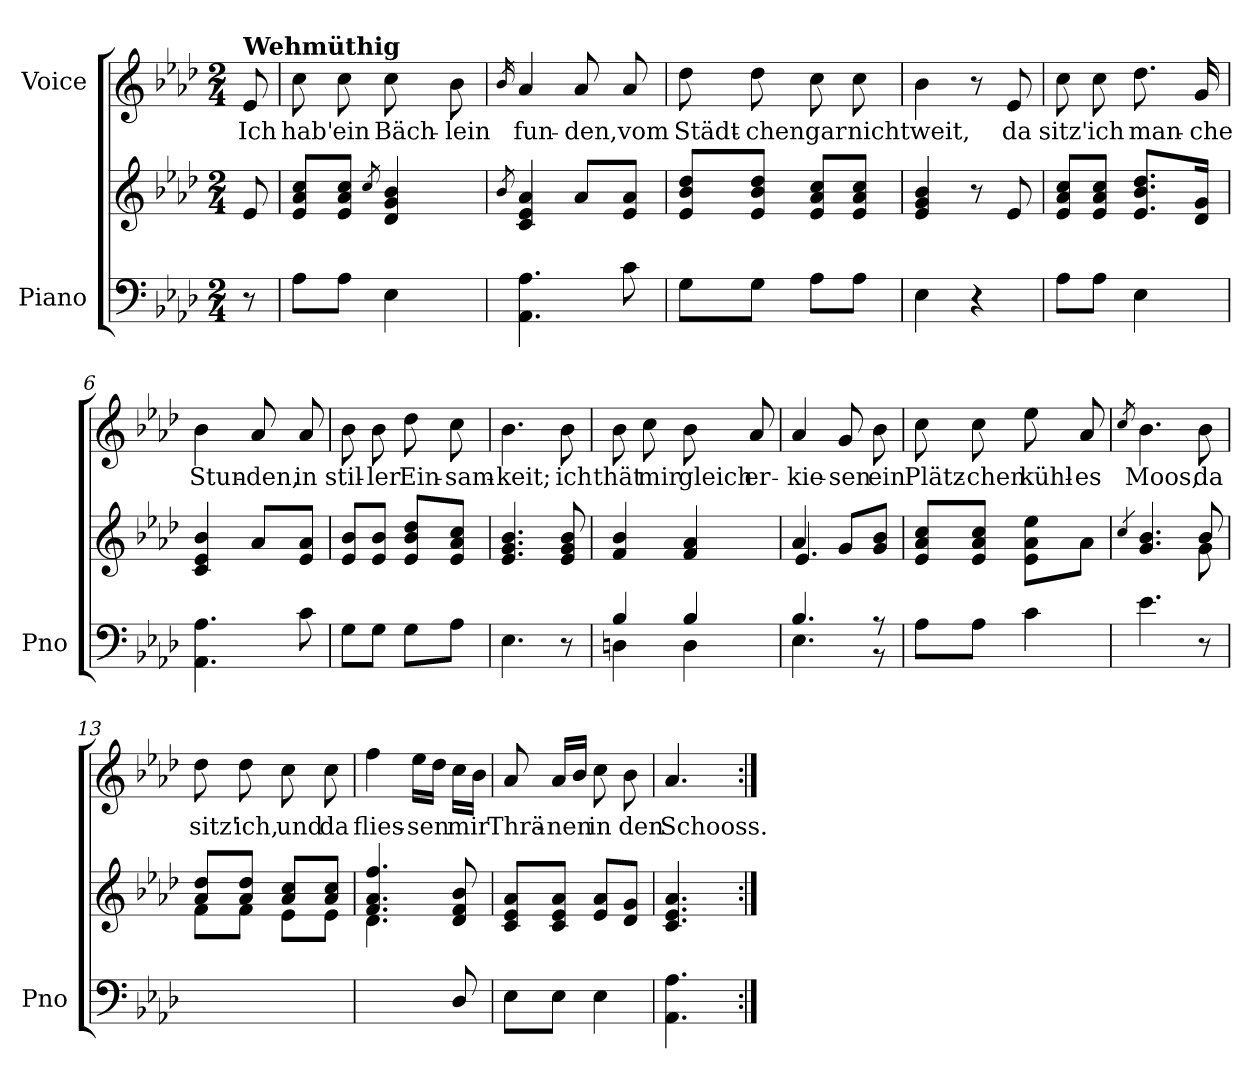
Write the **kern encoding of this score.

**kern	**kern	**kern	**text
*part2	*part2	*part1	*part1
*staff3	*staff2	*staff1	*staff1
*I"Piano	*	*I"Voice	*
*I'Pno	*	*	*
*clefF4	*clefG2	*clefG2	*
*k[b-e-a-d-]	*k[b-e-a-d-]	*k[b-e-a-d-]	*
*M2/4	*M2/4	*M2/4	*
=	=	=	=
!	!	!LO:TX:a:B:t=Wehmüthig	!
!	!	!	!LO:LY:b
8r	8e-/	8e-/	Ich
=1	=1	=1	=1
!	!	!	!LO:LY:b
8A-\L	8e-/ 8a-/ 8cc/L	8cc\	hab'
!	!	!	!LO:LY:b
8A-\J	8e-/ 8a-/ 8cc/J	8cc\	ein
.	8qcc/	.	.
!	!	!	!LO:LY:b
4E-\	4d-/ 4g/ 4b-/	8cc\	Bäch-
!	!	!	!LO:LY:b
.	.	8b-\	-lein
=2	=2	=2	=2
.	8qb-/	16qb-/	.
!	!	!	!LO:LY:b
4.AA-\ 4.A-\	4c/ 4e-/ 4a-/	4a-/	fun-
!	!	!	!LO:LY:b
.	8a-/L	8a-/	-den,
!	!	!	!LO:LY:b
8c\	8e-/ 8a-/J	8a-/	vom
=3	=3	=3	=3
!	!	!	!LO:LY:b
8G\L	8e-/ 8b-/ 8dd-/L	8dd-\	Städt-
!	!	!	!LO:LY:b
8G\J	8e-/ 8b-/ 8dd-/J	8dd-\	-chen
!	!	!	!LO:LY:b
8A-\L	8e-/ 8a-/ 8cc/L	8cc\	gar
!	!	!	!LO:LY:b
8A-\J	8e-/ 8a-/ 8cc/J	8cc\	nicht
=4	=4	=4	=4
!	!	!	!LO:LY:b
4E-\	4e-/ 4g/ 4b-/	4b-\	weit,
4r	8r	8r	.
!	!	!	!LO:LY:b
.	8e-/	8e-/	da
=5	=5	=5	=5
!	!	!	!LO:LY:b
8A-\L	8e-/ 8a-/ 8cc/L	8cc\	sitz'
!	!	!	!LO:LY:b
8A-\J	8e-/ 8a-/ 8cc/J	8cc\	ich
!	!	!	!LO:LY:b
4E-\	8.e-/ 8.b-/ 8.dd-/L	8.dd-\	man-
!	!	!	!LO:LY:b
.	16d-/ 16g/Jk	16g/	-che
!!LO:LB:g=z
=6	=6	=6	=6
!	!	!	!LO:LY:b
4.AA-\ 4.A-\	4c/ 4e-/ 4b-/	4b-\	Stun-
!	!	!	!LO:LY:b
.	8a-/L	8a-/	-den,
!	!	!	!LO:LY:b
8c\	8e-/ 8a-/J	8a-/	in
=7	=7	=7	=7
!	!	!	!LO:LY:b
8G\L	8e-/ 8b-/L	8b-\	stil-
!	!	!	!LO:LY:b
8G\J	8e-/ 8b-/J	8b-\	-ler
!	!	!	!LO:LY:b
8G\L	8e-/ 8b-/ 8dd-/L	8dd-\	Ein-
!	!	!	!LO:LY:b
8A-\J	8e-/ 8a-/ 8cc/J	8cc\	-sam-
=8	=8	=8	=8
!	!	!	!LO:LY:b
4.E-\	4.e-/ 4.g/ 4.b-/	4.b-\	-keit;
!	!	!	!LO:LY:b
8r	8e-/ 8g/ 8b-/	8b-\	ich
=9	=9	=9	=9
*^	*	*	*
!	!	!	!	!LO:LY:b
4Dn\	4B-/	4f/ 4b-/	8b-\	thät
!	!	!	!	!LO:LY:b
.	.	.	8cc\	mir
!	!	!	!	!LO:LY:b
4D\	4B-/	4f/ 4a-/	8b-\	gleich
!	!	!	!	!LO:LY:b
.	.	.	8a-/	er-
=10	=10	=10	=10	=10
*	*	*^	*	*
!	!	!	!	!	!LO:LY:b
4.E-\	4.B-/	4a-/	4.e-/	4a-/	-kie-
!	!	!	!	!	!LO:LY:b
.	.	8g/L	.	8g/	-sen
!	!	!	!	!	!LO:LY:b
8r	8r	8g/ 8b-/J	8rgyy	8b-\	ein
=11	=11	=11	=11	=11	=11
!	!	!	!	!	!LO:LY:b
*v	*v	*	*	*	*
*	*v	*v	*	*
8A-\L	8e-/ 8a-/ 8cc/L	8cc\	Plätz-
!	!	!	!LO:LY:b
8A-\J	8e-/ 8a-/ 8cc/J	8cc\	-chen
!	!	!	!LO:LY:b
4c\	8e-\ 8a-\ 8ee-\L	8ee-\	kühl-
!	!	!	!LO:LY:b
.	8a-\J	8a-/	-es
!!LO:LB:g=z
=12	=12	=12	=12
.	4qcc/	8qcc/	.
*	*^	*	*
!	!	!	!	!LO:LY:b
4.e-\	4.g/ 4.b-/	4.rgyy	4.b-\	Moos,
!	!	!	!	!LO:LY:b
8r	8b-/	8g\	8b-\	da
=13	=13	=13	=13	=13
!	!	!	!	!LO:LY:b
2ryy	8a-/ 8dd-/L	8f\L	8dd-\	sitz'
!	!	!	!	!LO:LY:b
.	8a-/ 8dd-/J	8f\J	8dd-\	ich,
!	!	!	!	!LO:LY:b
.	8a-/ 8cc/L	8e-\L	8cc\	und
!	!	!	!	!LO:LY:b
.	8a-/ 8cc/J	8e-\J	8cc\	da
=14	=14	=14	=14	=14
!	!	!	!	!LO:LY:b
4.ryy	4.f/ 4.a-/ 4.ff/	4.d-\	4ff\	flies-
!	!	!	!	!LO:LY:b
.	.	.	16ee-\LL	-sen
.	.	.	16dd-\JJ	.
!	!	!	!	!LO:LY:b
8D-/	8d-/ 8f/ 8b-/	8ryy	16cc\LL	mir
.	.	.	16b-\JJ	.
*	*v	*v	*	*
=15	=15	=15	=15
!	!	!	!LO:LY:b
8E-\L	8c/ 8e-/ 8a-/L	8a-/	Thrä-
!	!	!	!LO:LY:b
8E-\J	8c/ 8e-/ 8a-/J	16a-/LL	-nen
.	.	16b-/JJ	.
!	!	!	!LO:LY:b
4E-\	8e-/ 8a-/L	8cc\	in
!	!	!	!LO:LY:b
.	8d-/ 8g/J	8b-\	den
=16	=16	=16	=16
!	!	!	!LO:LY:b
4.AA-\ 4.A-\	4.c/ 4.e-/ 4.a-/	4.a-/	Schooss.
=:|!	=:|!	=:|!	=:|!
*-	*-	*-	*-
